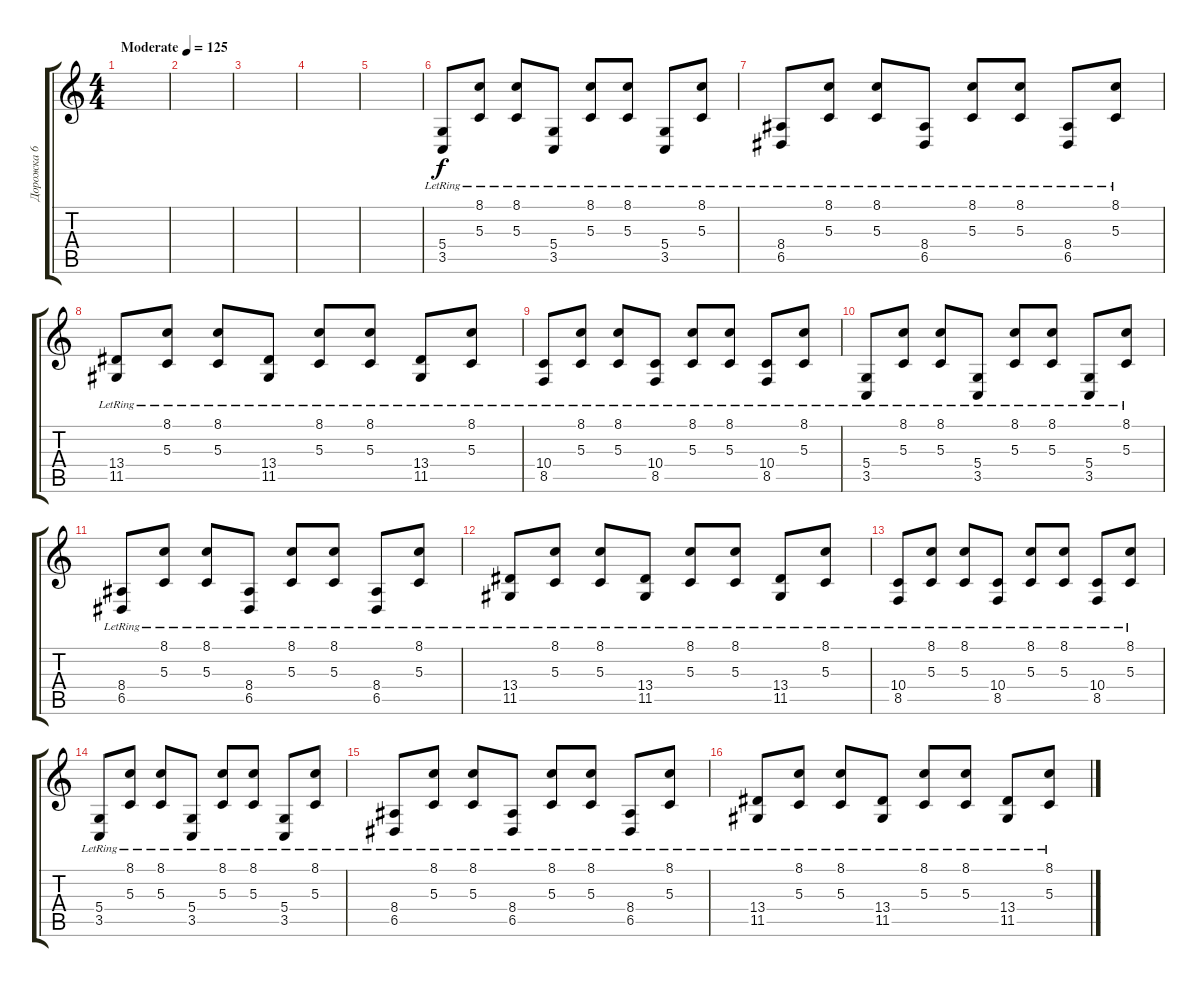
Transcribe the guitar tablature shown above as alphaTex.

\track ("Дорожка 6" "Дорожка 6") {instrument electricgrandpiano}
\staff {score tabs}
\tuning (E4 B3 G3 D3 A2 C2) {hide}
\ts (4 4)
\tempo (125 "Moderate")
\clef g2
\ks c
|
|
|
|
|
(5.4{lr} 3.5{lr}).8 (8.1{lr} 5.3{lr}).8 (8.1{lr} 5.3{lr}).8 (5.4{lr} 3.5{lr}).8 (8.1{lr} 5.3{lr}).8 (8.1{lr} 5.3{lr}).8 (5.4{lr} 3.5{lr}).8 (8.1{lr} 5.3{lr}).8 |
(8.4{lr} 6.5{lr}).8 (8.1{lr} 5.3{lr}).8 (8.1{lr} 5.3{lr}).8 (8.4{lr} 6.5{lr}).8 (8.1{lr} 5.3{lr}).8 (8.1{lr} 5.3{lr}).8 (8.4{lr} 6.5{lr}).8 (8.1{lr} 5.3{lr}).8 |
(13.4{lr} 11.5{lr}).8 (8.1{lr} 5.3{lr}).8 (8.1{lr} 5.3{lr}).8 (13.4{lr} 11.5{lr}).8 (8.1{lr} 5.3{lr}).8 (8.1{lr} 5.3{lr}).8 (13.4{lr} 11.5{lr}).8 (8.1{lr} 5.3{lr}).8 |
(10.4{lr} 8.5{lr}).8 (8.1{lr} 5.3{lr}).8 (8.1{lr} 5.3{lr}).8 (10.4{lr} 8.5{lr}).8 (8.1{lr} 5.3{lr}).8 (8.1{lr} 5.3{lr}).8 (10.4{lr} 8.5{lr}).8 (8.1{lr} 5.3{lr}).8 |
(5.4{lr} 3.5{lr}).8 (8.1{lr} 5.3{lr}).8 (8.1{lr} 5.3{lr}).8 (5.4{lr} 3.5{lr}).8 (8.1{lr} 5.3{lr}).8 (8.1{lr} 5.3{lr}).8 (5.4{lr} 3.5{lr}).8 (8.1{lr} 5.3{lr}).8 |
(8.4{lr} 6.5{lr}).8 (8.1{lr} 5.3{lr}).8 (8.1{lr} 5.3{lr}).8 (8.4{lr} 6.5{lr}).8 (8.1{lr} 5.3{lr}).8 (8.1{lr} 5.3{lr}).8 (8.4{lr} 6.5{lr}).8 (8.1{lr} 5.3{lr}).8 |
(13.4{lr} 11.5{lr}).8 (8.1{lr} 5.3{lr}).8 (8.1{lr} 5.3{lr}).8 (13.4{lr} 11.5{lr}).8 (8.1{lr} 5.3{lr}).8 (8.1{lr} 5.3{lr}).8 (13.4{lr} 11.5{lr}).8 (8.1{lr} 5.3{lr}).8 |
(10.4{lr} 8.5{lr}).8 (8.1{lr} 5.3{lr}).8 (8.1{lr} 5.3{lr}).8 (10.4{lr} 8.5{lr}).8 (8.1{lr} 5.3{lr}).8 (8.1{lr} 5.3{lr}).8 (10.4{lr} 8.5{lr}).8 (8.1{lr} 5.3{lr}).8 |
(5.4{lr} 3.5{lr}).8 (8.1{lr} 5.3{lr}).8 (8.1{lr} 5.3{lr}).8 (5.4{lr} 3.5{lr}).8 (8.1{lr} 5.3{lr}).8 (8.1{lr} 5.3{lr}).8 (5.4{lr} 3.5{lr}).8 (8.1{lr} 5.3{lr}).8 |
(8.4{lr} 6.5{lr}).8 (8.1{lr} 5.3{lr}).8 (8.1{lr} 5.3{lr}).8 (8.4{lr} 6.5{lr}).8 (8.1{lr} 5.3{lr}).8 (8.1{lr} 5.3{lr}).8 (8.4{lr} 6.5{lr}).8 (8.1{lr} 5.3{lr}).8 |
(13.4{lr} 11.5{lr}).8 (8.1{lr} 5.3{lr}).8 (8.1{lr} 5.3{lr}).8 (13.4{lr} 11.5{lr}).8 (8.1{lr} 5.3{lr}).8 (8.1{lr} 5.3{lr}).8 (13.4{lr} 11.5{lr}).8 (8.1{lr} 5.3{lr}).8
